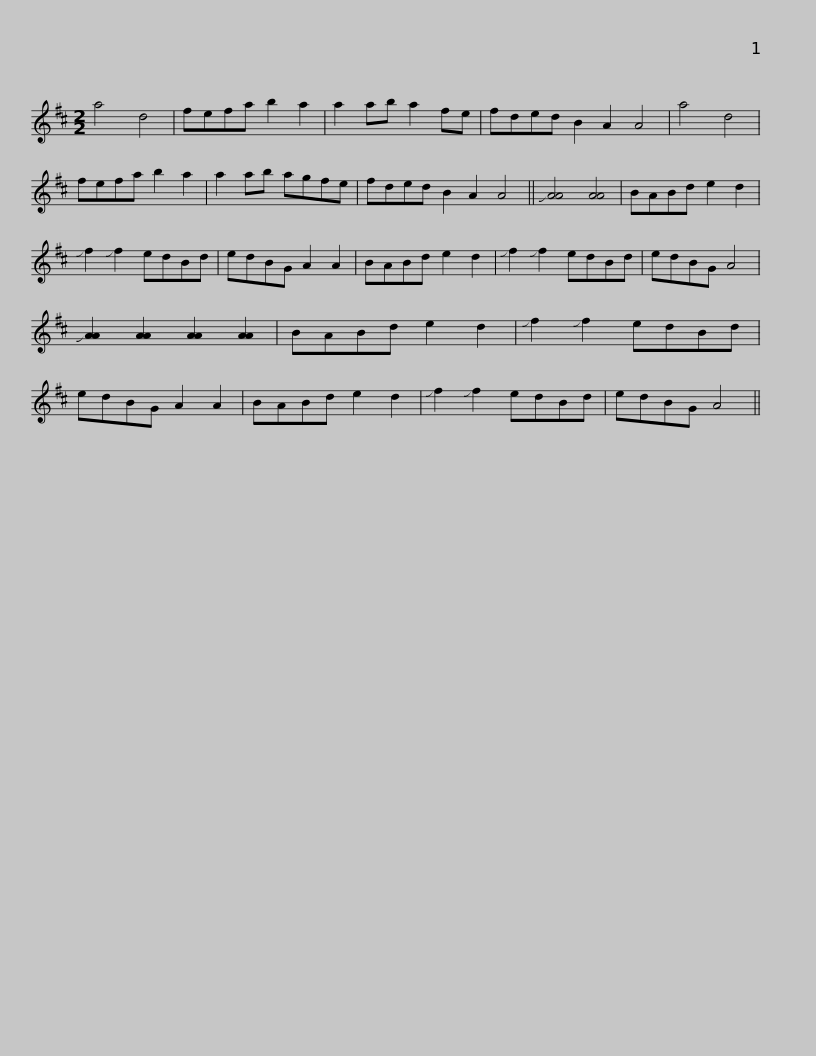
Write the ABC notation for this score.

X:1
L:1/8
M:2/2
I:linebreak $
K:D
V:1 treble
V:1
 a4 d4 | fefa b2 a2 | a2 ab a2 fe | fded B2 A2 A4 | a4 d4 | %5
 fefa b2 a2 | a2 ab agfe |$ fded B2 A2 A4 || !slide![AA]4 [AA]4 | BABd e2 d2 | %10
 !slide!f2 !slide!f2 edBd | edBG A2 A2 | BABd e2 d2 |$ !slide!f2 !slide!f2 edBd | edBG A4 | %15
 !slide![AA]2 [AA]2 [AA]2 [AA]2 | BABd e2 d2 | !slide!f2 !slide!f2 edBd | edBG A2 A2 |$ BABd e2 d2 | %20
 !slide!f2 !slide!f2 edBd | edBG A4 || %22
